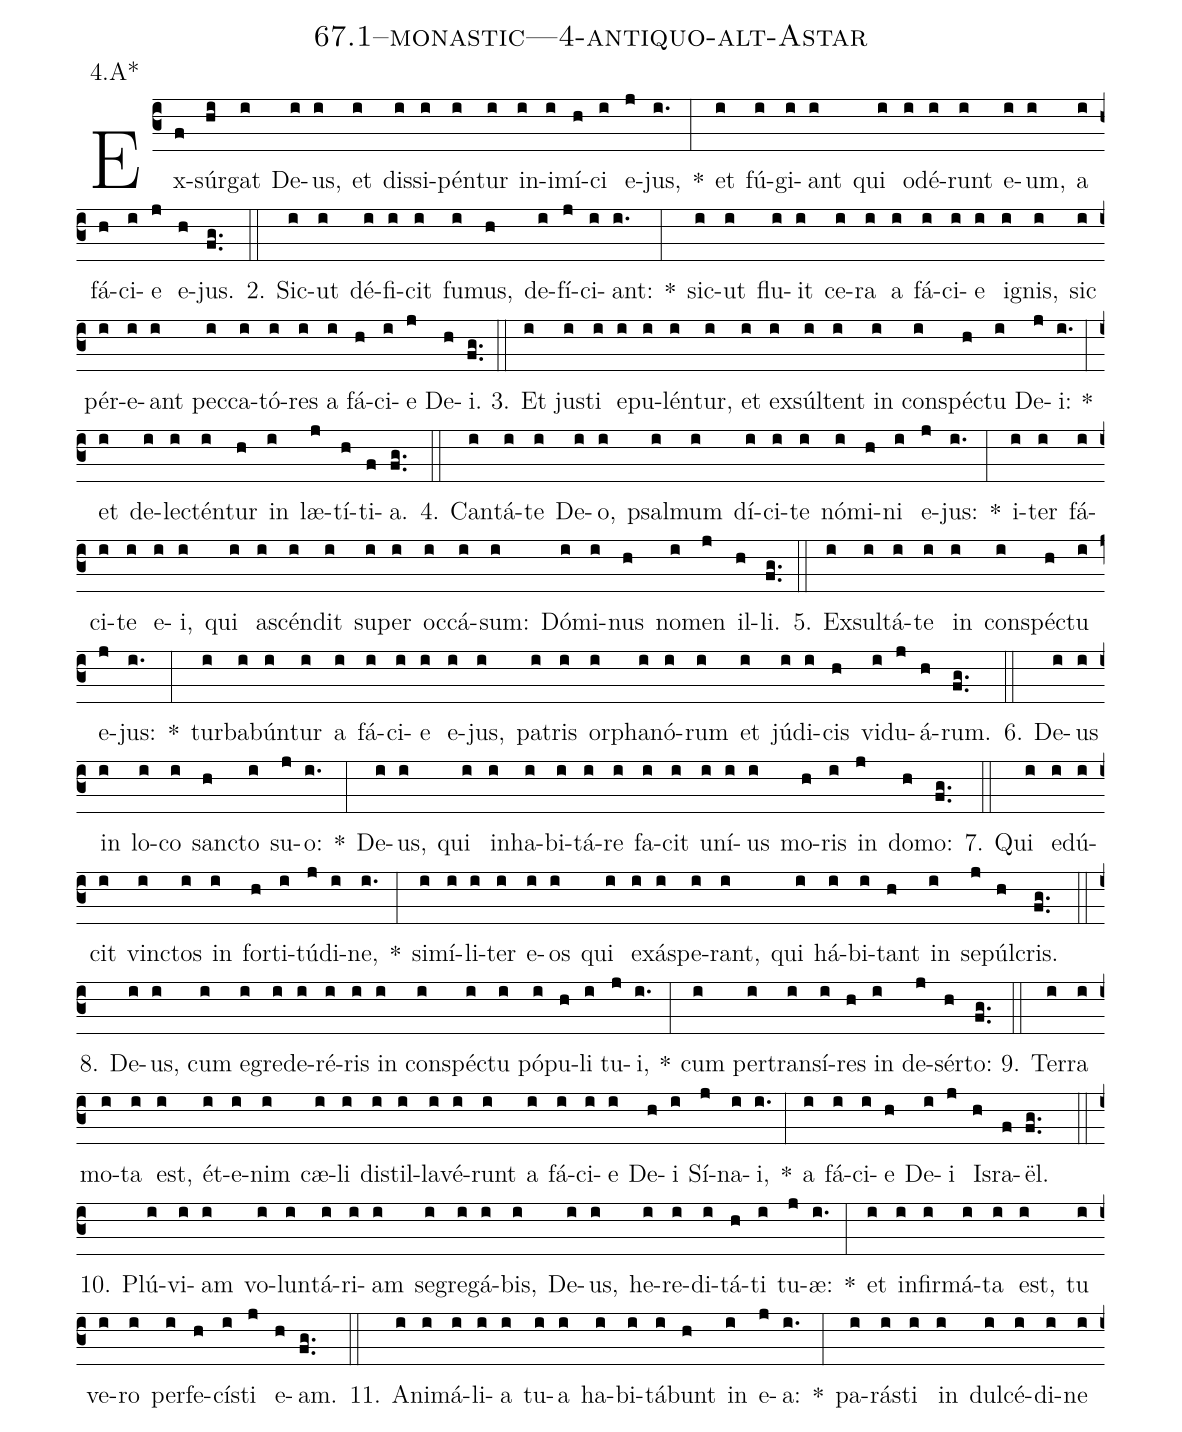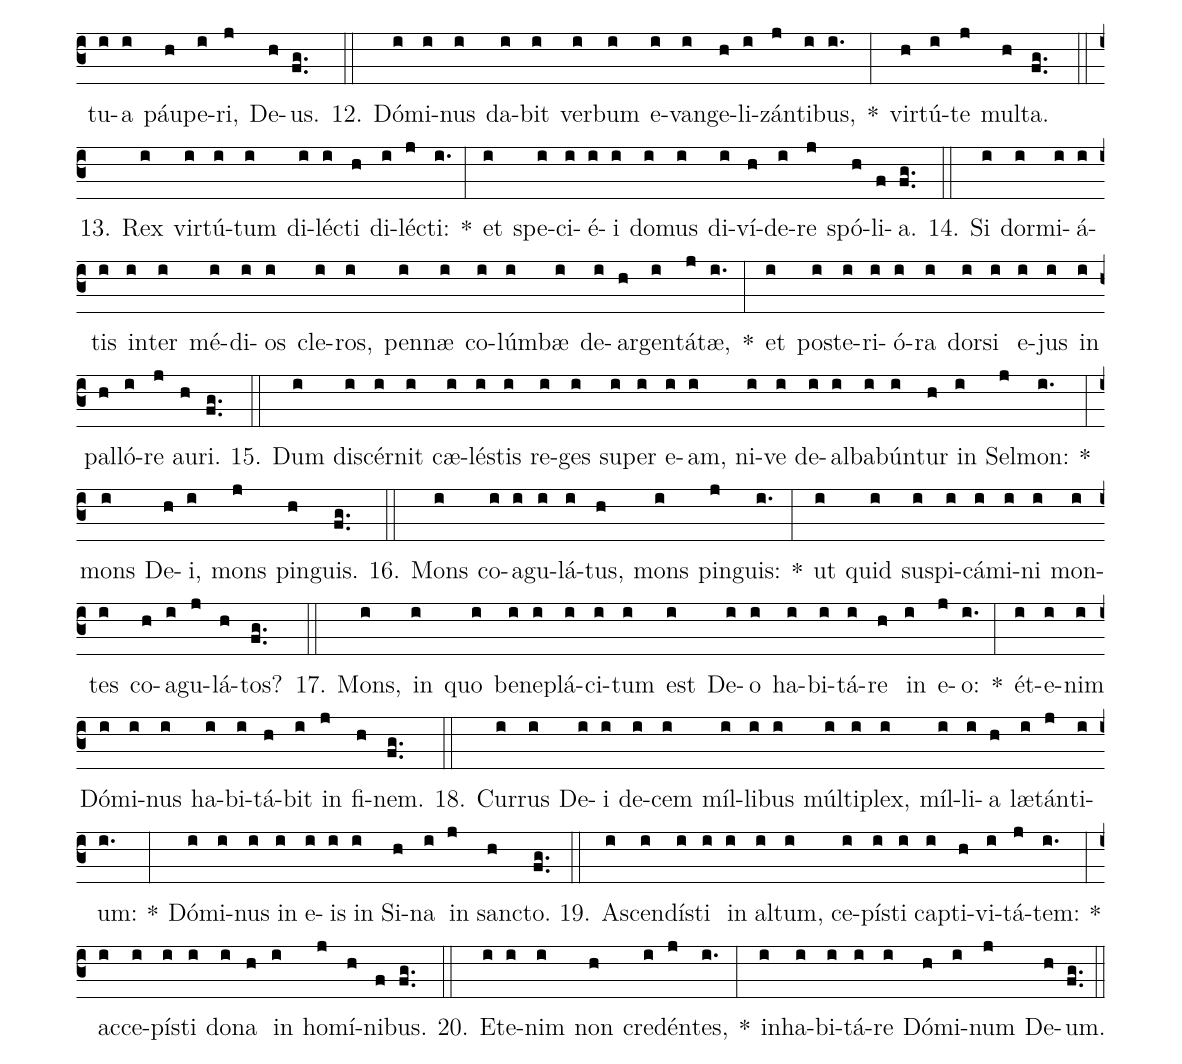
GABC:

name: 67.1--monastic---4-antiquo-alt-Astar;
annotation: 4.A*;
%%
(c3)Ex(f)súr(hi)gat(i) De(i)us,(i) et(i) dis(i)si(i)pén(i)tur(i) in(i)i(i)mí(h)ci(i) e(j)jus,(i.) *(:) et(i) fú(i)gi(i)ant(i) qui(i) o(i)dé(i)runt(i) e(i)um,(i) a(i) fá(h)ci(i)e(j) e(h)jus.(fg..) (::)
2. Sic(i)ut(i) dé(i)fi(i)cit(i) fu(i)mus,(h) de(i)fí(j)ci(i)ant:(i.) *(:) sic(i)ut(i) flu(i)it(i) ce(i)ra(i) a(i) fá(i)ci(i)e(i) i(i)gnis,(i) sic(i) pér(i)e(i)ant(i) pec(i)ca(i)tó(i)res(i) a(i) fá(h)ci(i)e(j) De(h)i.(fg..) (::)
3. Et(i) jus(i)ti(i) e(i)pu(i)lén(i)tur,(i) et(i) ex(i)súl(i)tent(i) in(i) con(i)spéc(h)tu(i) De(j)i:(i.) *(:) et(i) de(i)lec(i)tén(i)tur(h) in(i) læ(j)tí(h)ti(f)a.(fg..) (::)
4. Can(i)tá(i)te(i) De(i)o,(i) psal(i)mum(i) dí(i)ci(i)te(i) nó(i)mi(h)ni(i) e(j)jus:(i.) *(:) i(i)ter(i) fá(i)ci(i)te(i) e(i)i,(i) qui(i) a(i)scén(i)dit(i) su(i)per(i) oc(i)cá(i)sum:(i) Dó(i)mi(i)nus(h) no(i)men(j) il(h)li.(fg..) (::)
5. Ex(i)sul(i)tá(i)te(i) in(i) con(i)spéc(h)tu(i) e(j)jus:(i.) *(:) tur(i)ba(i)bún(i)tur(i) a(i) fá(i)ci(i)e(i) e(i)jus,(i) pa(i)tris(i) or(i)pha(i)nó(i)rum(i) et(i) jú(i)di(i)cis(h) vi(i)du(j)á(h)rum.(fg..) (::)
6. De(i)us(i) in(i) lo(i)co(i) sanc(h)to(i) su(j)o:(i.) *(:) De(i)us,(i) qui(i) in(i)ha(i)bi(i)tá(i)re(i) fa(i)cit(i) u(i)ní(i)us(i) mo(h)ris(i) in(j) do(h)mo:(fg..) (::)
7. Qui(i) e(i)dú(i)cit(i) vinc(i)tos(i) in(i) for(h)ti(i)tú(j)di(i)ne,(i.) *(:) si(i)mí(i)li(i)ter(i) e(i)os(i) qui(i) ex(i)ás(i)pe(i)rant,(i) qui(i) há(i)bi(i)tant(h) in(i) se(j)púl(h)cris.(fg..) (::)
8. De(i)us,(i) cum(i) e(i)gre(i)de(i)ré(i)ris(i) in(i) con(i)spéc(i)tu(i) pó(i)pu(h)li(i) tu(j)i,(i.) *(:) cum(i) per(i)trans(i)í(i)res(h) in(i) de(j)sér(h)to:(fg..) (::)
9. Ter(i)ra(i) mo(i)ta(i) est,(i) ét(i)e(i)nim(i) cæ(i)li(i) di(i)stil(i)la(i)vé(i)runt(i) a(i) fá(i)ci(i)e(i) De(h)i(i) Sí(j)na(i)i,(i.) *(:) a(i) fá(i)ci(i)e(h) De(i)i(j) Is(h)ra(f)ël.(fg..) (::)
10. Plú(i)vi(i)am(i) vo(i)lun(i)tá(i)ri(i)am(i) se(i)gre(i)gá(i)bis,(i) De(i)us,(i) he(i)re(i)di(i)tá(h)ti(i) tu(j)æ:(i.) *(:) et(i) in(i)fir(i)má(i)ta(i) est,(i) tu(i) ve(i)ro(i) per(i)fe(h)cís(i)ti(j) e(h)am.(fg..) (::)
11. A(i)ni(i)má(i)li(i)a(i) tu(i)a(i) ha(i)bi(i)tá(i)bunt(h) in(i) e(j)a:(i.) *(:) pa(i)rás(i)ti(i) in(i) dul(i)cé(i)di(i)ne(i) tu(i)a(i) páu(h)pe(i)ri,(j) De(h)us.(fg..) (::)
12. Dó(i)mi(i)nus(i) da(i)bit(i) ver(i)bum(i) e(i)van(i)ge(h)li(i)zán(j)ti(i)bus,(i.) *(:) vir(h)tú(i)te(j) mul(h)ta.(fg..) (::)
13. Rex(i) vir(i)tú(i)tum(i) di(i)léc(i)ti(h) di(i)léc(j)ti:(i.) *(:) et(i) spe(i)ci(i)é(i)i(i) do(i)mus(i) di(i)ví(h)de(i)re(j) spó(h)li(f)a.(fg..) (::)
14. Si(i) dor(i)mi(i)á(i)tis(i) in(i)ter(i) mé(i)di(i)os(i) cle(i)ros,(i) pen(i)næ(i) co(i)lúm(i)bæ(i) de(i)ar(h)gen(i)tá(j)tæ,(i.) *(:) et(i) post(i)e(i)ri(i)ó(i)ra(i) dor(i)si(i) e(i)jus(i) in(i) pal(h)ló(i)re(j) au(h)ri.(fg..) (::)
15. Dum(i) di(i)scér(i)nit(i) cæ(i)lés(i)tis(i) re(i)ges(i) su(i)per(i) e(i)am,(i) ni(i)ve(i) de(i)al(i)ba(i)bún(i)tur(h) in(i) Sel(j)mon:(i.) *(:) mons(i) De(h)i,(i) mons(j) pin(h)guis.(fg..) (::)
16. Mons(i) co(i)a(i)gu(i)lá(i)tus,(h) mons(i) pin(j)guis:(i.) *(:) ut(i) quid(i) su(i)spi(i)cá(i)mi(i)ni(i) mon(i)tes(i) co(h)a(i)gu(j)lá(h)tos?(fg..) (::)
17. Mons,(i) in(i) quo(i) be(i)ne(i)plá(i)ci(i)tum(i) est(i) De(i)o(i) ha(i)bi(i)tá(i)re(h) in(i) e(j)o:(i.) *(:) ét(i)e(i)nim(i) Dó(i)mi(i)nus(i) ha(i)bi(i)tá(h)bit(i) in(j) fi(h)nem.(fg..) (::)
18. Cur(i)rus(i) De(i)i(i) de(i)cem(i) míl(i)li(i)bus(i) múl(i)ti(i)plex,(i) míl(i)li(i)a(h) læ(i)tán(j)ti(i)um:(i.) *(:) Dó(i)mi(i)nus(i) in(i) e(i)is(i) in(i) Si(h)na(i) in(j) sanc(h)to.(fg..) (::)
19. A(i)scen(i)dís(i)ti(i) in(i) al(i)tum,(i) ce(i)pís(i)ti(i) cap(i)ti(h)vi(i)tá(j)tem:(i.) *(:) ac(i)ce(i)pís(i)ti(i) do(i)na(h) in(i) ho(j)mí(h)ni(f)bus.(fg..) (::)
20. Et(i)e(i)nim(i) non(h) cre(i)dén(j)tes,(i.) *(:) in(i)ha(i)bi(i)tá(i)re(i) Dó(h)mi(i)num(j) De(h)um.(fg..) (::)
